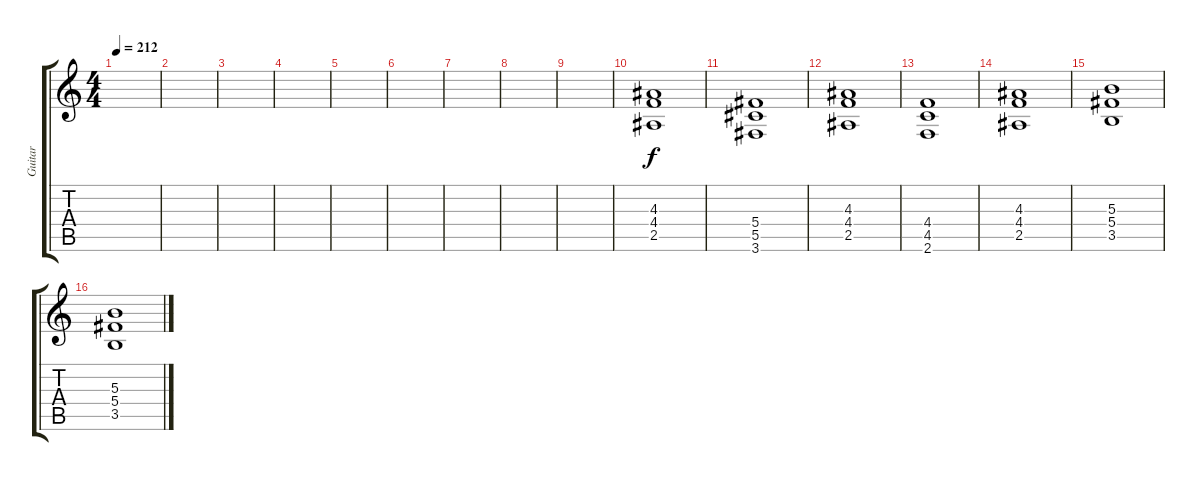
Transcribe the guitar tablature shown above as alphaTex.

\track ("Guitar" "Guitar") {instrument distortionguitar}
\staff {score tabs}
\tuning (Eb4 Bb3 Gb3 Db3 Ab2 Eb2) {hide}
\ts (4 4)
\tempo 212
\clef g2
\ks c
|
|
|
|
|
|
|
|
|
(4.3 4.4 2.5).1 |
(5.4 5.5 3.6).1 |
(4.3 4.4 2.5).1 |
(4.4 4.5 2.6).1 |
(4.3 4.4 2.5).1 |
(5.3 5.4 3.5).1 |
(5.3 5.4 3.5).1
